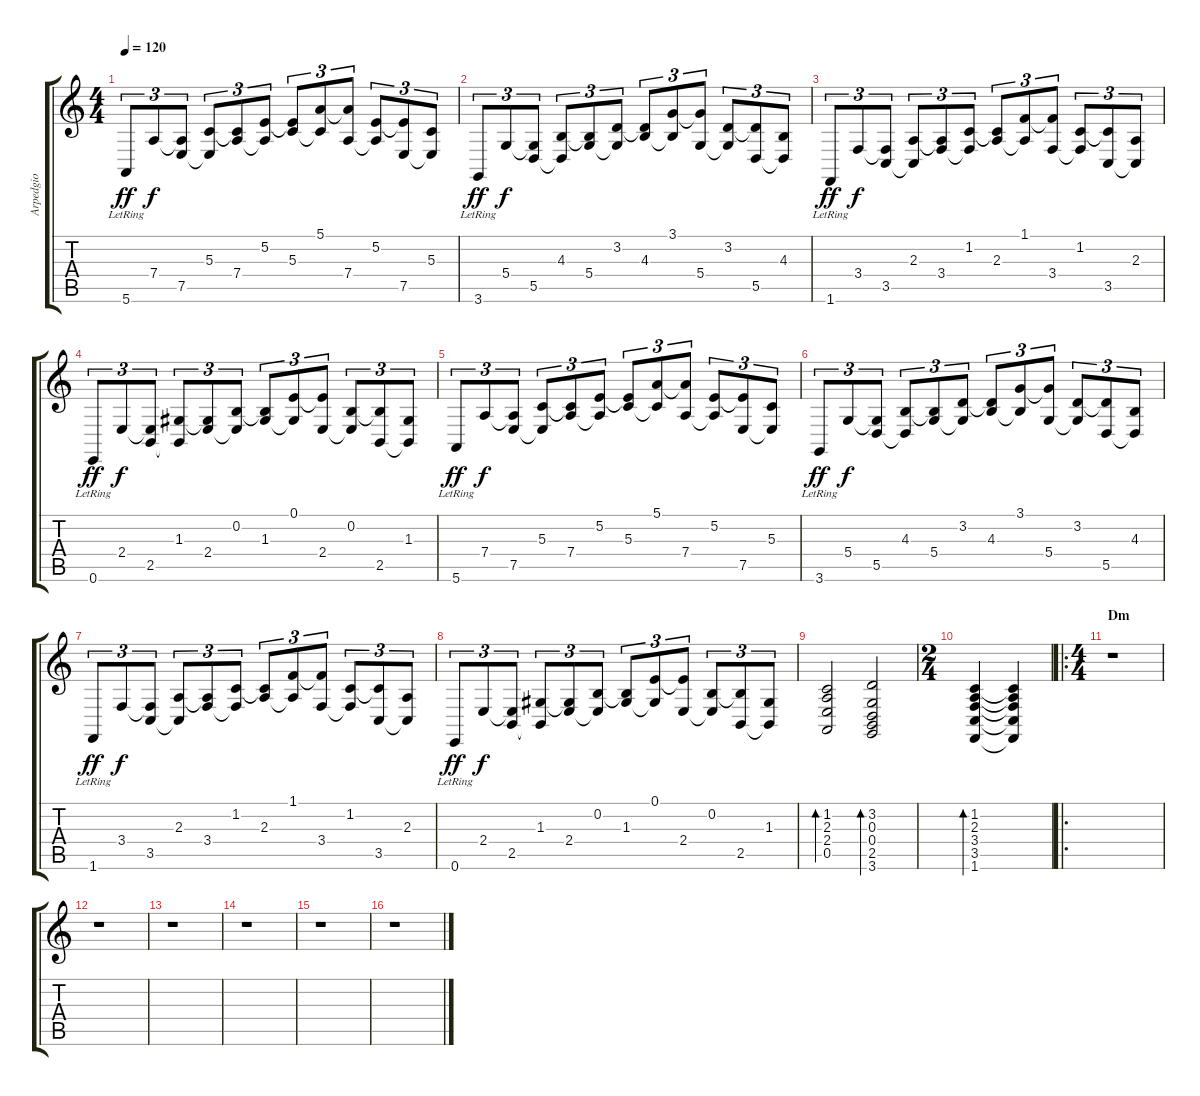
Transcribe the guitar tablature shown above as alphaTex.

\track ("Arpedgio" "Arpedgio") {instrument brightacousticpiano}
\staff {score tabs}
\tuning (E4 B3 G3 D3 A2 E2) {hide}
\ts (4 4)
\tempo 120
\clef g2
\ks c
5.6{lr}.8{tu (3 2) dy ff} 7.4.8{tu (3 2) dy f} (7.4{t} 7.5).8{tu (3 2)} (5.3 7.5{t}).8{tu (3 2)} (5.3{t} 7.4).8{tu (3 2)} (5.2 7.4{t}).8{tu (3 2)} (5.2{t} 5.3).8{tu (3 2)} (5.1 5.3{t}).8{tu (3 2)} (5.1{t} 7.4).8{tu (3 2)} (5.2 7.4{t}).8{tu (3 2)} (5.2{t} 7.5).8{tu (3 2)} (5.3 7.5{t}).8{tu (3 2)} |
3.6{lr}.8{tu (3 2) dy ff} 5.4.8{tu (3 2) dy f} (5.4{t} 5.5).8{tu (3 2)} (4.3 5.5{t}).8{tu (3 2)} (4.3{t} 5.4).8{tu (3 2)} (3.2 5.4{t}).8{tu (3 2)} (3.2{t} 4.3).8{tu (3 2)} (3.1 4.3{t}).8{tu (3 2)} (3.1{t} 5.4).8{tu (3 2)} (3.2 5.4{t}).8{tu (3 2)} (3.2{t} 5.5).8{tu (3 2)} (4.3 5.5{t}).8{tu (3 2)} |
1.6{lr}.8{tu (3 2) dy ff} 3.4.8{tu (3 2) dy f} (3.4{t} 3.5).8{tu (3 2)} (2.3 3.5{t}).8{tu (3 2)} (2.3{t} 3.4).8{tu (3 2)} (1.2 3.4{t}).8{tu (3 2)} (1.2{t} 2.3).8{tu (3 2)} (1.1 2.3{t}).8{tu (3 2)} (1.1{t} 3.4).8{tu (3 2)} (1.2 3.4{t}).8{tu (3 2)} (1.2{t} 3.5).8{tu (3 2)} (2.3 3.5{t}).8{tu (3 2)} |
0.6{lr}.8{tu (3 2) dy ff} 2.4.8{tu (3 2) dy f} (2.4{t} 2.5).8{tu (3 2)} (1.3 2.5{t}).8{tu (3 2)} (1.3{t} 2.4).8{tu (3 2)} (0.2 2.4{t}).8{tu (3 2)} (0.2{t} 1.3).8{tu (3 2)} (0.1 1.3{t}).8{tu (3 2)} (0.1{t} 2.4).8{tu (3 2)} (0.2 2.4{t}).8{tu (3 2)} (0.2{t} 2.5).8{tu (3 2)} (1.3 2.5{t}).8{tu (3 2)} |
5.6{lr}.8{tu (3 2) dy ff} 7.4.8{tu (3 2) dy f} (7.4{t} 7.5).8{tu (3 2)} (5.3 7.5{t}).8{tu (3 2)} (5.3{t} 7.4).8{tu (3 2)} (5.2 7.4{t}).8{tu (3 2)} (5.2{t} 5.3).8{tu (3 2)} (5.1 5.3{t}).8{tu (3 2)} (5.1{t} 7.4).8{tu (3 2)} (5.2 7.4{t}).8{tu (3 2)} (5.2{t} 7.5).8{tu (3 2)} (5.3 7.5{t}).8{tu (3 2)} |
3.6{lr}.8{tu (3 2) dy ff} 5.4.8{tu (3 2) dy f} (5.4{t} 5.5).8{tu (3 2)} (4.3 5.5{t}).8{tu (3 2)} (4.3{t} 5.4).8{tu (3 2)} (3.2 5.4{t}).8{tu (3 2)} (3.2{t} 4.3).8{tu (3 2)} (3.1 4.3{t}).8{tu (3 2)} (3.1{t} 5.4).8{tu (3 2)} (3.2 5.4{t}).8{tu (3 2)} (3.2{t} 5.5).8{tu (3 2)} (4.3 5.5{t}).8{tu (3 2)} |
1.6{lr}.8{tu (3 2) dy ff} 3.4.8{tu (3 2) dy f} (3.4{t} 3.5).8{tu (3 2)} (2.3 3.5{t}).8{tu (3 2)} (2.3{t} 3.4).8{tu (3 2)} (1.2 3.4{t}).8{tu (3 2)} (1.2{t} 2.3).8{tu (3 2)} (1.1 2.3{t}).8{tu (3 2)} (1.1{t} 3.4).8{tu (3 2)} (1.2 3.4{t}).8{tu (3 2)} (1.2{t} 3.5).8{tu (3 2)} (2.3 3.5{t}).8{tu (3 2)} |
0.6{lr}.8{tu (3 2) dy ff} 2.4.8{tu (3 2) dy f} (2.4{t} 2.5).8{tu (3 2)} (1.3 2.5{t}).8{tu (3 2)} (1.3{t} 2.4).8{tu (3 2)} (0.2 2.4{t}).8{tu (3 2)} (0.2{t} 1.3).8{tu (3 2)} (0.1 1.3{t}).8{tu (3 2)} (0.1{t} 2.4).8{tu (3 2)} (0.2 2.4{t}).8{tu (3 2)} (0.2{t} 2.5).8{tu (3 2)} (1.3 2.5{t}).8{tu (3 2)} |
(1.2 2.3 2.4 0.5).2{bd 240} (3.2 0.3 0.4 2.5 3.6).2{bd 240} |
\ts (2 4)
(1.2 2.3 3.4 3.5 1.6).4{bd 240} (1.2{t} 2.3{t} 3.4{t} 3.5{t} 1.6{t}).4 |
\ro
\ts (4 4)
\section ("" "Dm")
r.1 |
r.1 |
r.1 |
r.1 |
r.1 |
r.1
